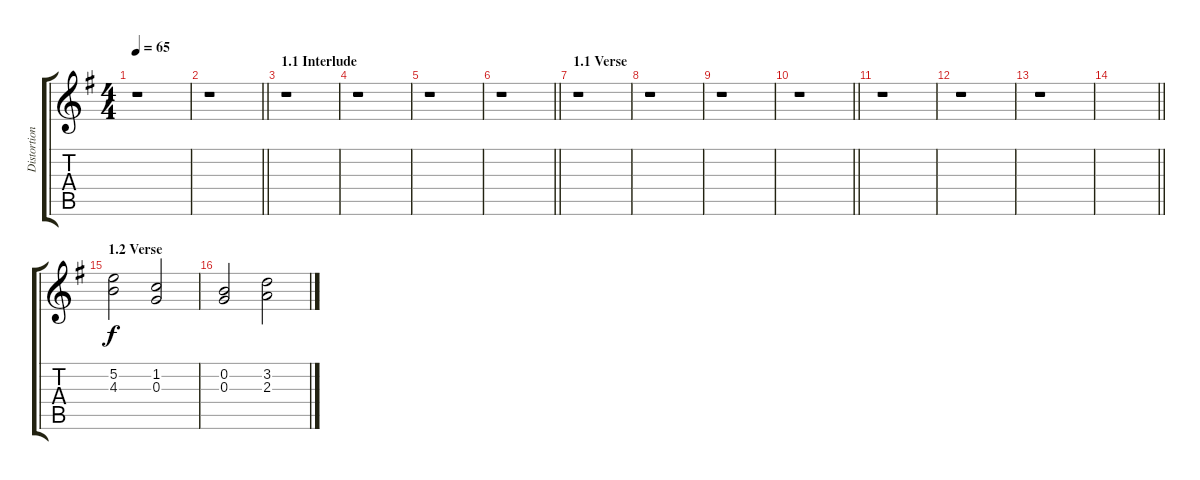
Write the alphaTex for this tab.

\track ("Distortion 2" "Distortion") {instrument overdrivenguitar}
\staff {score tabs}
\tuning (E4 B3 G3 D3 A2 E2) {hide}
\ts (4 4)
\tempo 65
\clef g2
\ks eminor
r.1{dy f instrument overdrivenguitar} |
\barLineRight lightlight
r.1 |
\section ("" "1.1 Interlude")
r.1 |
r.1 |
r.1 |
\barLineRight lightlight
r.1 |
\section ("" "1.1 Verse")
r.1 |
r.1 |
r.1 |
\barLineRight lightlight
r.1 |
r.1 |
r.1 |
r.1 |
\barLineRight lightlight
|
\section ("" "1.2 Verse")
(5.2 4.3).2 (1.2 0.3).2 |
(0.2 0.3).2 (3.2 2.3).2
